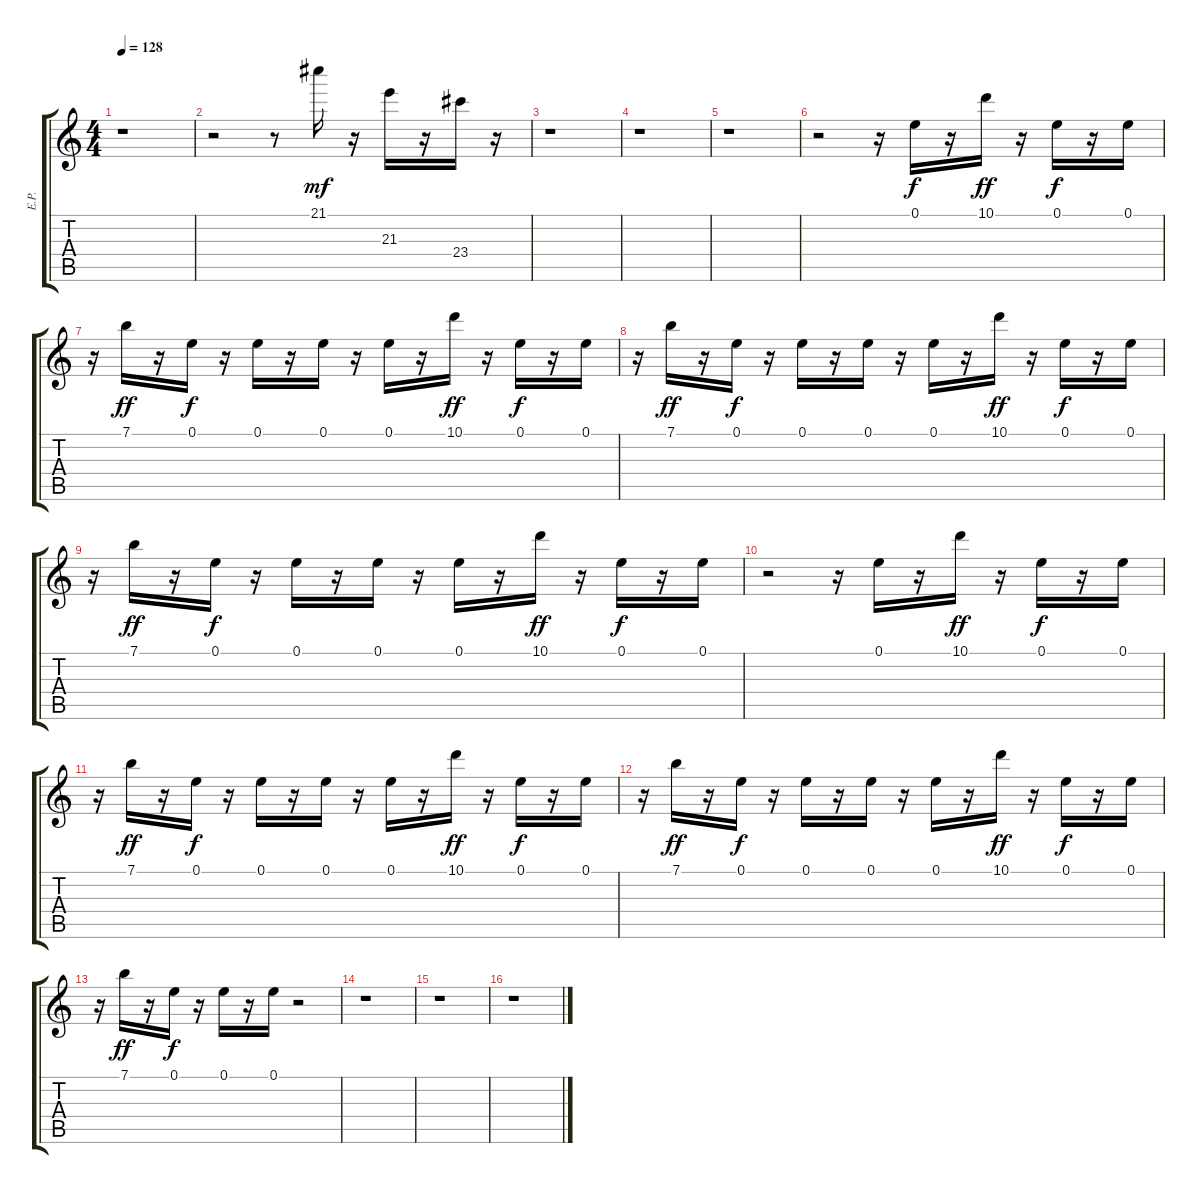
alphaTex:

\track ("E.P.                                " "E.P.      ") {instrument synthbass1}
\staff {score tabs}
\tuning (E4 B3 G3 D3 A2 E2) {hide}
\ts (4 4)
\tempo 128
\clef g2
\ks c
r.1{dy mf} |
r.2 r.8 21.1.16{volume 10 balance 12} r.16 21.3.16{balance 8} r.16 23.4.16{balance 4} r.16 |
r.1 |
r.1 |
r.1 |
r.2 r.16 0.1.16{dy f volume 6 balance 0 instrument synthbass1} r.16 10.1.16{dy ff} r.16 0.1.16{dy f} r.16 0.1.16 |
r.16 7.1.16{dy ff} r.16 0.1.16{dy f} r.16 0.1.16 r.16 0.1.16 r.16 0.1.16{volume 6 balance 0 instrument synthbass1} r.16 10.1.16{dy ff} r.16 0.1.16{dy f} r.16 0.1.16 |
r.16 7.1.16{dy ff} r.16 0.1.16{dy f} r.16 0.1.16 r.16 0.1.16 r.16 0.1.16{volume 6 balance 0 instrument synthbass1} r.16 10.1.16{dy ff} r.16 0.1.16{dy f} r.16 0.1.16 |
r.16 7.1.16{dy ff} r.16 0.1.16{dy f} r.16 0.1.16 r.16 0.1.16 r.16 0.1.16{volume 6 balance 0 instrument synthbass1} r.16 10.1.16{dy ff} r.16 0.1.16{dy f} r.16 0.1.16 |
r.2 r.16 0.1.16 r.16 10.1.16{dy ff} r.16 0.1.16{dy f} r.16 0.1.16 |
r.16 7.1.16{dy ff} r.16 0.1.16{dy f} r.16 0.1.16 r.16 0.1.16 r.16 0.1.16 r.16 10.1.16{dy ff} r.16 0.1.16{dy f} r.16 0.1.16 |
r.16 7.1.16{dy ff} r.16 0.1.16{dy f} r.16 0.1.16 r.16 0.1.16 r.16 0.1.16 r.16 10.1.16{dy ff} r.16 0.1.16{dy f} r.16 0.1.16 |
r.16 7.1.16{dy ff} r.16 0.1.16{dy f} r.16 0.1.16 r.16 0.1.16 r.2 |
r.1 |
r.1 |
r.1
